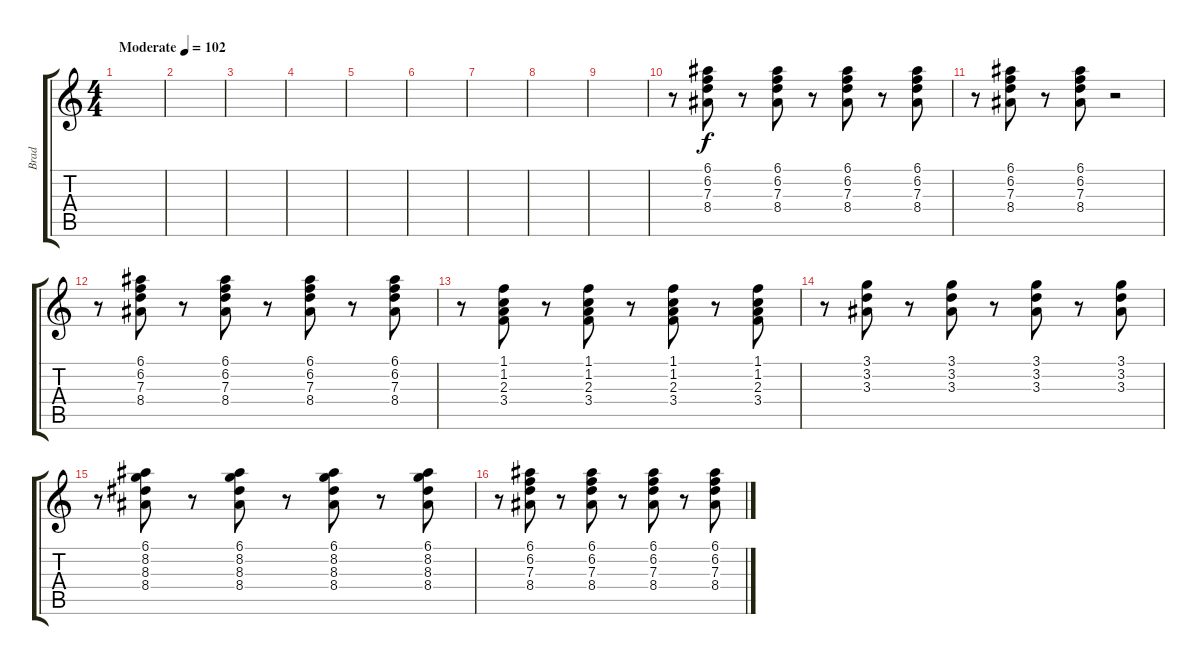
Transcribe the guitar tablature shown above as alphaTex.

\track ("Brad" "Brad") {instrument electricguitarclean}
\staff {score tabs}
\tuning (E4 B3 G3 D3 A2 E2) {hide}
\ts (4 4)
\tempo (102 "Moderate")
\clef g2
\ks c
|
|
|
|
|
|
|
|
|
r.8 (6.1 6.2 7.3 8.4).8 r.8 (6.1 6.2 7.3 8.4).8 r.8 (6.1 6.2 7.3 8.4).8 r.8 (6.1 6.2 7.3 8.4).8 |
r.8 (6.1 6.2 7.3 8.4).8 r.8 (6.1 6.2 7.3 8.4).8 r.2 |
r.8 (6.1 6.2 7.3 8.4).8 r.8 (6.1 6.2 7.3 8.4).8 r.8 (6.1 6.2 7.3 8.4).8 r.8 (6.1 6.2 7.3 8.4).8 |
r.8 (1.1 1.2 2.3 3.4).8 r.8 (1.1 1.2 2.3 3.4).8 r.8 (1.1 1.2 2.3 3.4).8 r.8 (1.1 1.2 2.3 3.4).8 |
r.8 (3.1 3.2 3.3).8 r.8 (3.1 3.2 3.3).8 r.8 (3.1 3.2 3.3).8 r.8 (3.1 3.2 3.3).8 |
r.8 (6.1 8.2 8.3 8.4).8 r.8 (6.1 8.2 8.3 8.4).8 r.8 (6.1 8.2 8.3 8.4).8 r.8 (6.1 8.2 8.3 8.4).8 |
r.8 (6.1 6.2 7.3 8.4).8 r.8 (6.1 6.2 7.3 8.4).8 r.8 (6.1 6.2 7.3 8.4).8 r.8 (6.1 6.2 7.3 8.4).8
